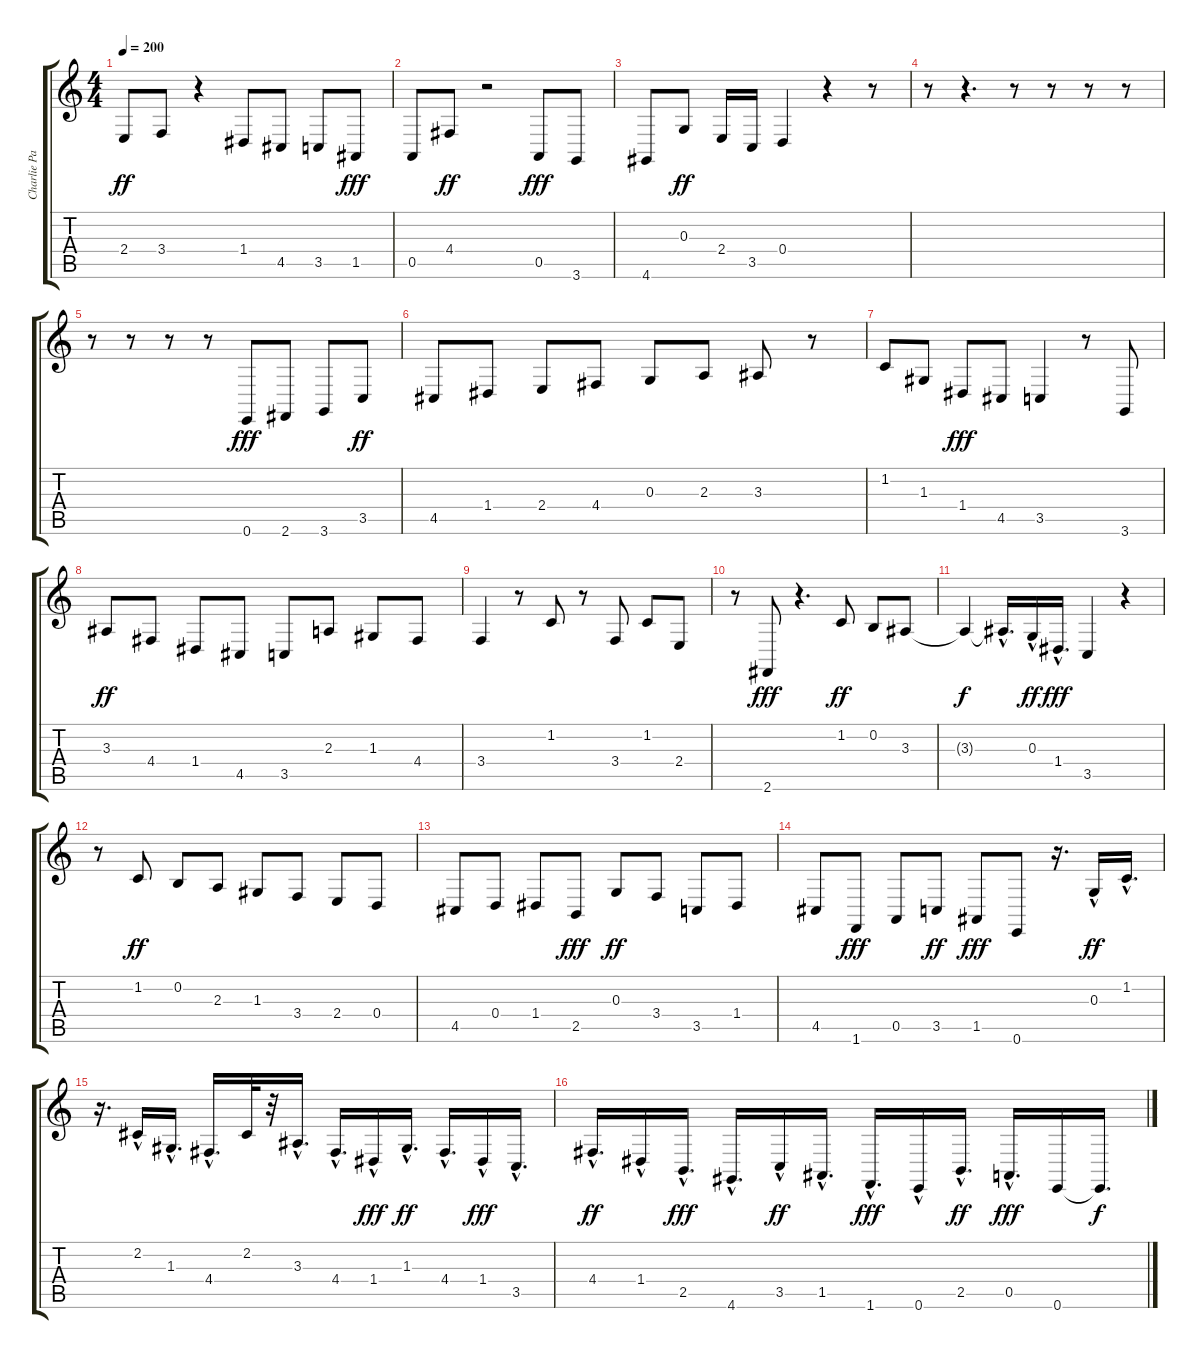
\track ("Charlie Parker" "Charlie Pa") {instrument tenorsax}
\staff {score tabs}
\tuning (E4 B3 G3 D3 A2 E2) {hide}
\ts (4 4)
\tempo 200
\clef g2
\ks c
2.4.8{dy ff} 3.4.8 r.4 1.4.8 4.5.8 3.5.8 1.5.8{dy fff} |
0.5.8 4.4.8{dy ff} r.2 0.5.8{dy fff} 3.6.8 |
4.6.8 0.3.8{dy ff} 2.4.16 3.5.16 0.4.4 r.4 r.8 |
r.8 r.4{d} r.8 r.8 r.8 r.8 |
r.8 r.8 r.8 r.8 0.6.8{dy fff} 2.6.8 3.6.8 3.5.8{dy ff} |
4.5.8 1.4.8 2.4.8 4.4.8 0.3.8 2.3.8 3.3.8 r.8 |
1.2.8 1.3.8 1.4.8{dy fff} 4.5.8 3.5.4 r.8 3.6.8 |
3.3.8{dy ff} 4.4.8 1.4.8 4.5.8 3.5.8 2.3.8 1.3.8 4.4.8 |
3.4.4 r.8 1.2.8 r.8 3.4.8 1.2.8 2.4.8 |
r.8 2.6.8{dy fff} r.4{d} 1.2.8{dy ff} 0.2.8 3.3.8 |
3.3{t}.4{dy f} 3.3{hac t}.16{d} 0.3{hac}.16{dy ff} 1.4{hac}.16{d dy fff} 3.5.4 r.4 |
r.8 1.2.8{dy ff} 0.2.8 2.3.8 1.3.8 3.4.8 2.4.8 0.4.8 |
4.5.8 0.4.8 1.4.8 2.5.8{dy fff} 0.3.8{dy ff} 3.4.8 3.5.8 1.4.8 |
4.5.8 1.6.8{dy fff} 0.5.8 3.5.8{dy ff} 1.5.8{dy fff} 0.6.8 r.16{d} 0.3{hac}.16{dy ff} 1.2{hac}.16{d} |
r.16{d} 2.2{hac}.16 1.3{hac}.16{d} 4.4{hac}.16{d} 2.2.32 r.32 3.3{hac}.16{d} 4.4{hac}.16{d} 1.4{hac}.16{dy fff} 1.3{hac}.16{d dy ff} 4.4{hac}.16{d} 1.4{hac}.16{dy fff} 3.5{hac}.16{d} |
4.4{hac}.16{d dy ff} 1.4{hac}.16 2.5{hac}.16{d dy fff} 4.6{hac}.16{d} 3.5{hac}.16{dy ff} 1.5{hac}.16{d} 1.6{hac}.16{d dy fff} 0.6{hac}.16 2.5{hac}.16{d dy ff} 0.5{hac}.16{d dy fff} 0.6.16 0.6{t}.16{d dy f}
